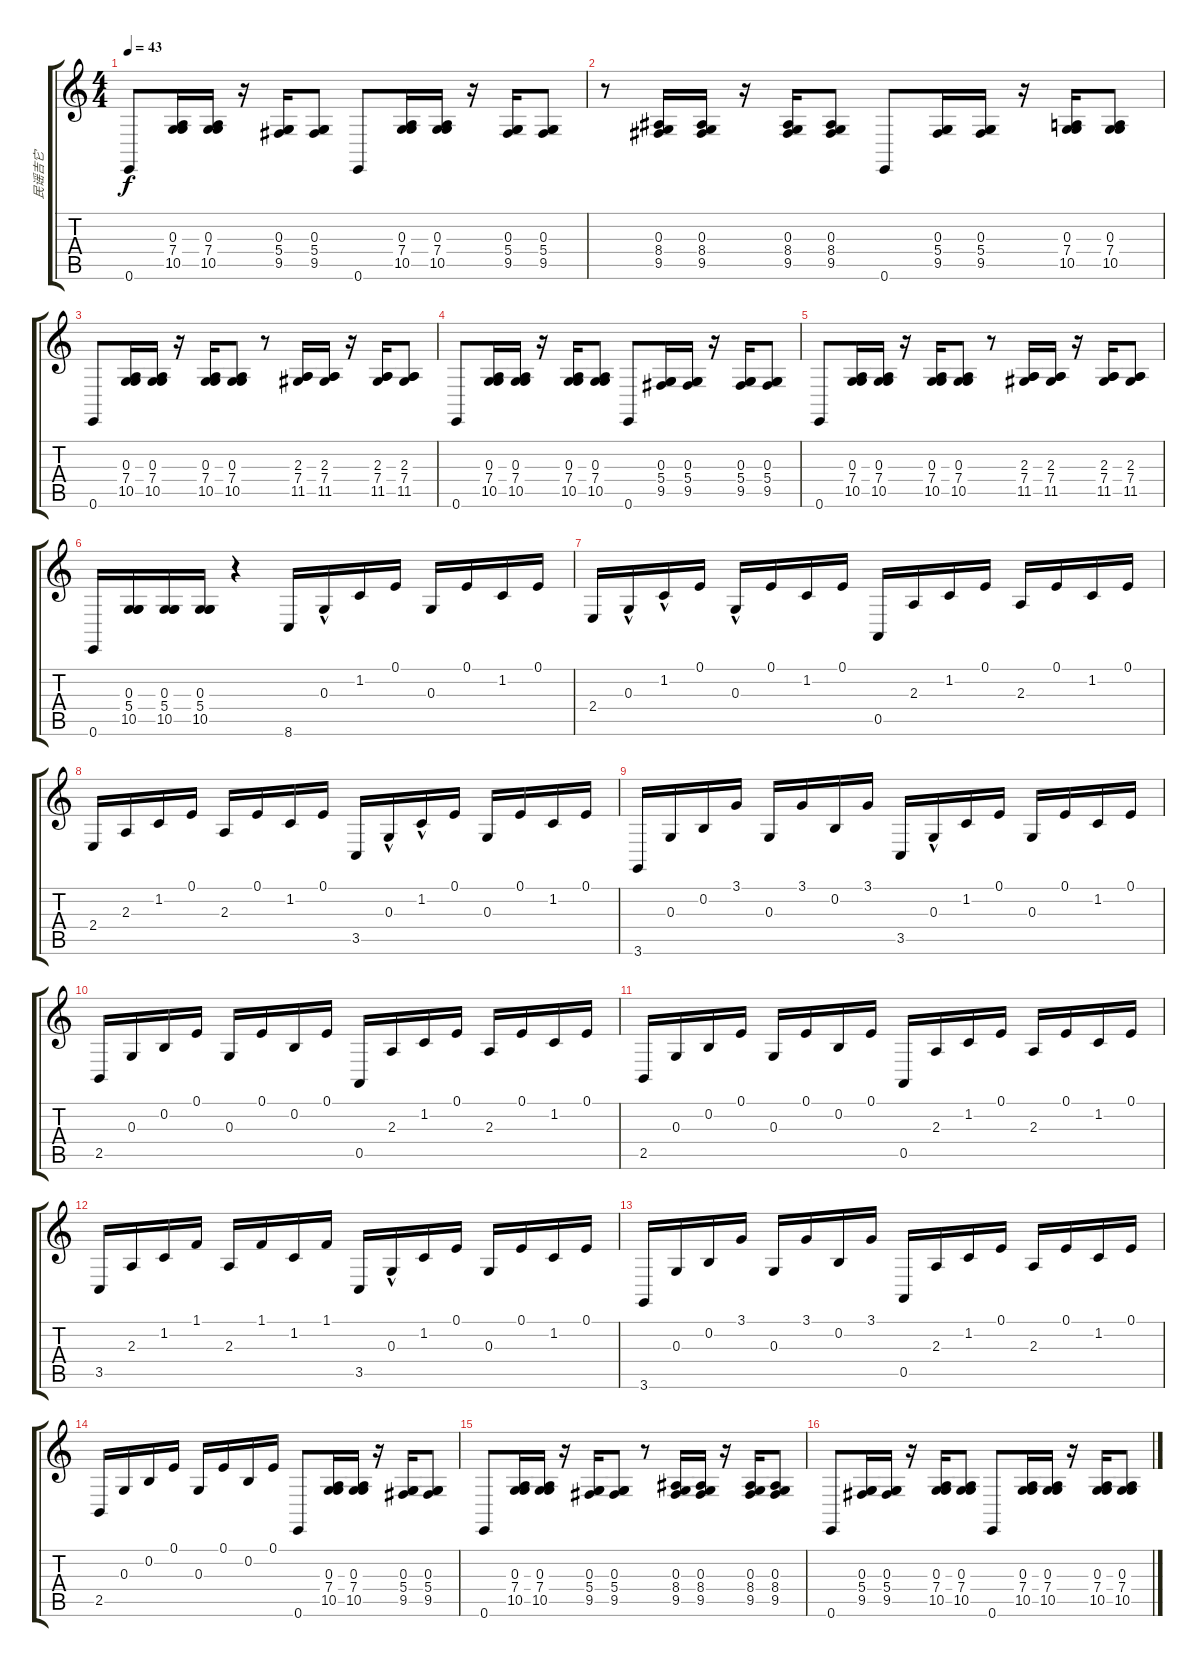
\track ("民谣吉它" "民谣吉它") {instrument synthstrings2}
\staff {score tabs}
\tuning (E4 B3 G3 D3 A2 E2) {hide}
\ts (4 4)
\tempo 43
\clef g2
\ks c
0.6.8{dy f} (0.3 7.4 10.5).16 (0.3 7.4 10.5).16 r.16 (0.3 5.4 9.5).16 (0.3 5.4 9.5).8 0.6.8 (0.3 7.4 10.5).16 (0.3 7.4 10.5).16 r.16 (0.3 5.4 9.5).16 (0.3 5.4 9.5).8 |
r.8 (0.3 8.4 9.5).16 (0.3 8.4 9.5).16 r.16 (0.3 8.4 9.5).16 (0.3 8.4 9.5).8 0.6.8 (0.3 5.4 9.5).16 (0.3 5.4 9.5).16 r.16 (0.3 7.4 10.5).16 (0.3 7.4 10.5).8 |
0.6.8 (0.3 7.4 10.5).16 (0.3 7.4 10.5).16 r.16 (0.3 7.4 10.5).16 (0.3 7.4 10.5).8 r.8 (2.3 7.4 11.5).16 (2.3 7.4 11.5).16 r.16 (2.3 7.4 11.5).16 (2.3 7.4 11.5).8 |
0.6.8 (0.3 7.4 10.5).16 (0.3 7.4 10.5).16 r.16 (0.3 7.4 10.5).16 (0.3 7.4 10.5).8 0.6.8 (0.3 5.4 9.5).16 (0.3 5.4 9.5).16 r.16 (0.3 5.4 9.5).16 (0.3 5.4 9.5).8 |
0.6.8 (0.3 7.4 10.5).16 (0.3 7.4 10.5).16 r.16 (0.3 7.4 10.5).16 (0.3 7.4 10.5).8 r.8 (2.3 7.4 11.5).16 (2.3 7.4 11.5).16 r.16 (2.3 7.4 11.5).16 (2.3 7.4 11.5).8 |
0.6.16 (0.3 5.4 10.5).16 (0.3 5.4 10.5).16 (0.3 5.4 10.5).16 r.4 8.6.16 0.3{hac}.16 1.2.16 0.1.16 0.3.16 0.1.16 1.2.16 0.1.16 |
2.4.16 0.3{hac}.16 1.2{hac}.16 0.1.16 0.3{hac}.16 0.1.16 1.2.16 0.1.16 0.5.16 2.3.16 1.2.16 0.1.16 2.3.16 0.1.16 1.2.16 0.1.16 |
2.4.16 2.3.16 1.2.16 0.1.16 2.3.16 0.1.16 1.2.16 0.1.16 3.5.16 0.3{hac}.16 1.2{hac}.16 0.1.16 0.3.16 0.1.16 1.2.16 0.1.16 |
3.6.16 0.3.16 0.2.16 3.1.16 0.3.16 3.1.16 0.2.16 3.1.16 3.5.16 0.3{hac}.16 1.2.16 0.1.16 0.3.16 0.1.16 1.2.16 0.1.16 |
2.5.16 0.3.16 0.2.16 0.1.16 0.3.16 0.1.16 0.2.16 0.1.16 0.5.16 2.3.16 1.2.16 0.1.16 2.3.16 0.1.16 1.2.16 0.1.16 |
2.5.16 0.3.16 0.2.16 0.1.16 0.3.16 0.1.16 0.2.16 0.1.16 0.5.16 2.3.16 1.2.16 0.1.16 2.3.16 0.1.16 1.2.16 0.1.16 |
3.5.16 2.3.16 1.2.16 1.1.16 2.3.16 1.1.16 1.2.16 1.1.16 3.5.16 0.3{hac}.16 1.2.16 0.1.16 0.3.16 0.1.16 1.2.16 0.1.16 |
3.6.16 0.3.16 0.2.16 3.1.16 0.3.16 3.1.16 0.2.16 3.1.16 0.5.16 2.3.16 1.2.16 0.1.16 2.3.16 0.1.16 1.2.16 0.1.16 |
2.5.16 0.3.16 0.2.16 0.1.16 0.3.16 0.1.16 0.2.16 0.1.16 0.6.8 (0.3 7.4 10.5).16 (0.3 7.4 10.5).16 r.16 (0.3 5.4 9.5).16 (0.3 5.4 9.5).8 |
0.6.8 (0.3 7.4 10.5).16 (0.3 7.4 10.5).16 r.16 (0.3 5.4 9.5).16 (0.3 5.4 9.5).8 r.8 (0.3 8.4 9.5).16 (0.3 8.4 9.5).16 r.16 (0.3 8.4 9.5).16 (0.3 8.4 9.5).8 |
0.6.8 (0.3 5.4 9.5).16 (0.3 5.4 9.5).16 r.16 (0.3 7.4 10.5).16 (0.3 7.4 10.5).8 0.6.8 (0.3 7.4 10.5).16 (0.3 7.4 10.5).16 r.16 (0.3 7.4 10.5).16 (0.3 7.4 10.5).8
